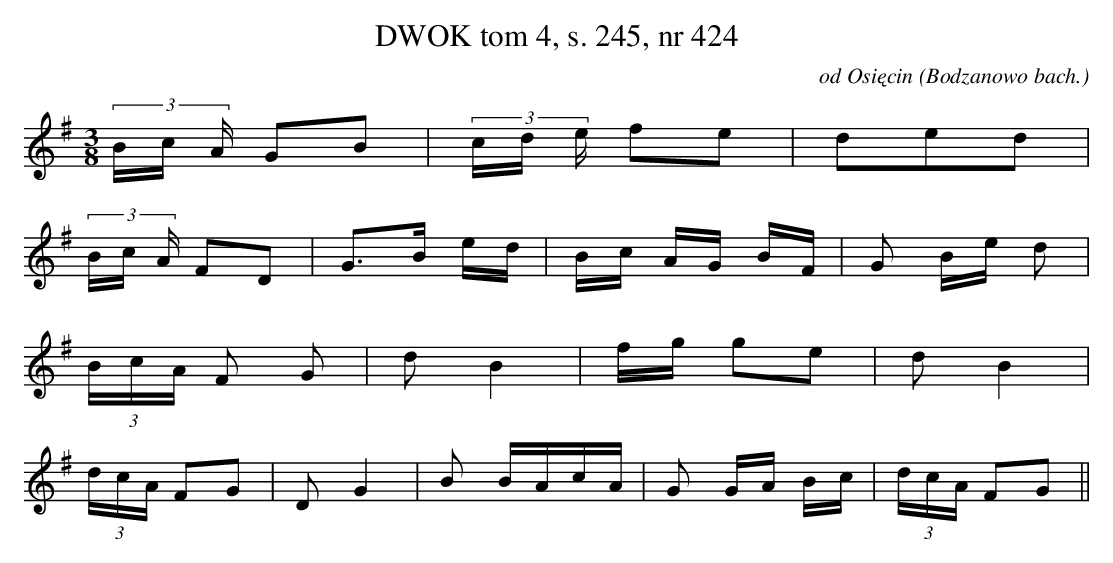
X:1
T: DWOK tom 4, s. 245, nr 424
O: od Osięcin (Bodzanowo bach.)
L: 1/16
M: 3/8
K: G
(3Bc A G2B2 | (3cd e f2e2 | d2e2d2 |
(3Bc A F2D2 | G3B ed | Bc AG BF | G2 Be d2 |
(3BcA F2 G2 | d2 B4 | fg g2e2 | d2 B4 |
(3dcA F2G2 | D2 G4 | B2 BAcA | G2 GA Bc | (3dcA F2G2 ||
